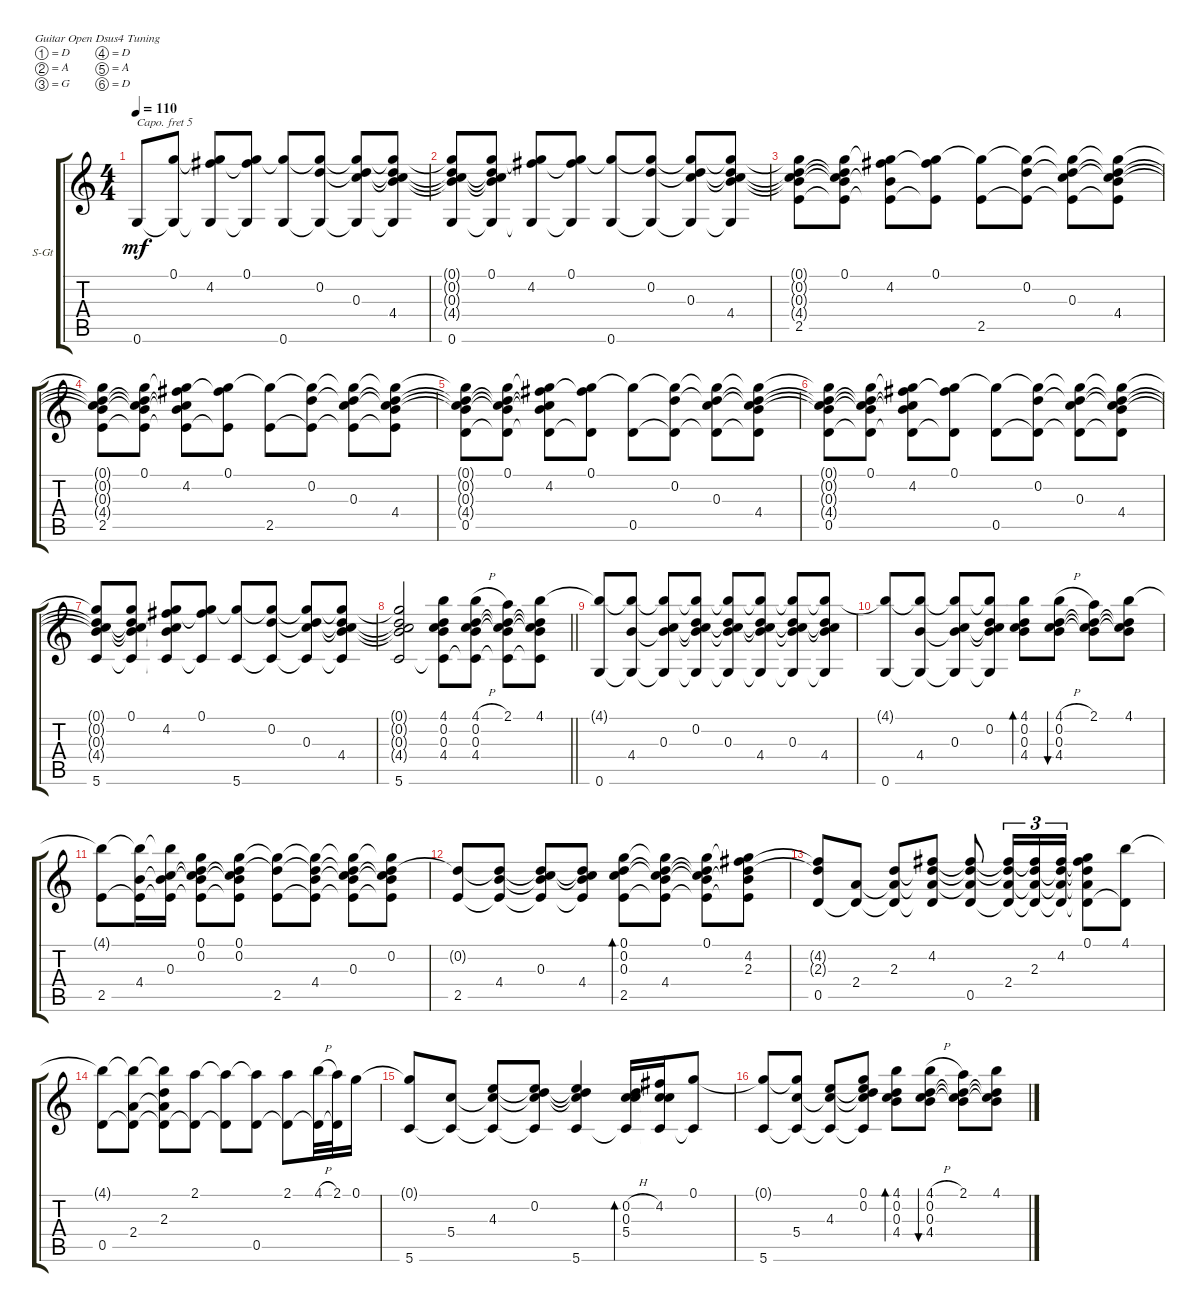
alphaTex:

\defaultSystemsLayout 4
\bracketExtendMode groupsimilarinstruments
\firstSystemTrackNameOrientation horizontal
\otherSystemsTrackNameOrientation horizontal
\track ("Steel Guitar" "S-Gt") {instrument acousticguitarsteel}
\staff {score tabs}
\capo 5
\tuning (D4 A3 G3 D3 A2 D2)
\ts (4 4)
\tempo 110
\clef g2
\ks c
0.6.8{dy mf instrument acousticguitarsteel} (0.1 0.6{t}).8 (4.2 0.1{t} 0.6{t}).8 (0.1 4.2{t} 0.6{t}).8 (0.6 0.1{t}).8 (0.6{t} 0.1{t} 0.2).8 (0.6{t} 0.1{t} 0.2{t} 0.3).8 (4.4 0.3{t} 0.2{t} 0.6{t} 0.1{t}).8 |
(0.6 4.4{t} 0.2{t} 0.3{t} 0.1{t}).8 (0.1 0.6{t} 4.4{t} 0.2{t} 0.3{t}).8 (4.2 0.1{t} 0.6{t}).8 (0.1 4.2{t} 0.6{t}).8 (0.6 0.1{t}).8 (0.6{t} 0.1{t} 0.2).8 (0.6{t} 0.1{t} 0.2{t} 0.3).8 (4.4 0.3{t} 0.2{t} 0.6{t} 0.1{t}).8 |
(2.5 0.1{t} 0.2{t} 0.3{t} 4.4{t}).8 (0.1 2.5{t} 0.2{t} 0.3{t} 4.4{t}).8 (4.2 0.1{t} 2.5{t} 4.4{t}).8 (0.1 4.2{t} 2.5{t}).8 (0.1{t} 2.5).8 (0.1{t} 0.2 2.5{t}).8 (0.1{t} 0.2{t} 0.3 2.5{t}).8 (4.4 0.3{t} 0.2{t} 0.1{t} 2.5{t}).8 |
(2.5 0.1{t} 0.2{t} 0.3{t} 4.4{t}).8 (0.1 2.5{t} 0.2{t} 0.3{t} 4.4{t}).8 (4.2 0.1{t} 2.5{t} 4.4{t} 0.3{t}).8 (0.1 4.2{t} 2.5{t}).8 (0.1{t} 2.5).8 (0.1{t} 0.2 2.5{t}).8 (0.1{t} 0.2{t} 0.3 2.5{t}).8 (4.4 0.3{t} 0.2{t} 0.1{t} 2.5{t}).8 |
(0.5 0.1{t} 0.2{t} 0.3{t} 4.4{t}).8 (0.1 0.5{t} 0.2{t} 0.3{t} 4.4{t}).8 (4.2 0.1{t} 0.5{t} 0.3{t} 4.4{t}).8 (0.1 4.2{t} 0.5{t}).8 (0.1{t} 0.5).8 (0.1{t} 0.2 0.5{t}).8 (0.1{t} 0.2{t} 0.3 0.5{t}).8 (4.4 0.3{t} 0.2{t} 0.1{t} 0.5{t}).8 |
(0.5 0.1{t} 0.2{t} 0.3{t} 4.4{t}).8 (0.1 0.5{t} 0.2{t} 0.3{t} 4.4{t}).8 (4.2 0.1{t} 0.5{t} 0.3{t} 4.4{t}).8 (0.1 4.2{t} 0.5{t}).8 (0.1{t} 0.5).8 (0.1{t} 0.2 0.5{t}).8 (0.1{t} 0.2{t} 0.3 0.5{t}).8 (4.4 0.3{t} 0.2{t} 0.1{t} 0.5{t}).8 |
(5.6 0.1{t} 0.2{t} 0.3{t} 4.4{t}).8 (0.1 5.6{t} 0.2{t} 0.3{t} 4.4{t}).8 (4.2 0.1{t} 5.6{t} 0.3{t} 4.4{t}).8 (0.1 4.2{t} 5.6{t}).8 (0.1{t} 5.6).8 (0.1{t} 0.2 5.6{t}).8 (0.1{t} 0.2{t} 0.3 5.6{t}).8 (4.4 0.3{t} 0.2{t} 0.1{t} 5.6{t}).8 |
\barLineRight lightlight
(5.6 4.4{t} 0.3{t} 0.2{t} 0.1{t}).2 (4.4 0.3 0.2 4.1 5.6{t}).8 (4.1{h} 0.2 0.3 4.4 5.6{t}).8 (2.1 0.2{t} 0.3{t} 4.4{t} 5.6{t}).8 (4.1 0.2{t} 0.3{t} 4.4{t} 5.6{t}).8 |
(0.6 4.1{t}).8 (4.4 0.6{t} 4.1{t}).8 (0.3 4.4{t} 0.6{t} 4.1{t}).8 (0.2 4.4{t} 0.3{t} 0.6{t} 4.1{t}).8 (0.3 0.2{t} 4.4{t} 0.6{t} 4.1{t}).8 (4.4 0.3{t} 0.2{t} 0.6{t} 4.1{t}).8 (0.3 4.4{t} 0.2{t} 0.6{t} 4.1{t}).8 (4.4 0.3{t} 0.2{t} 0.6{t} 4.1{t}).8 |
(0.6 4.1{t}).8 (4.4 0.6{t} 4.1{t}).8 (0.3 4.4{t} 0.6{t} 4.1{t}).8 (0.2 4.4{t} 0.3{t} 0.6{t} 4.1{t}).8 (4.4 0.3 0.2 4.1).8{bd 68} (4.1{h} 0.2 0.3 4.4).8{bu 67} (2.1 0.2{t} 0.3{t} 4.4{t}).8 (4.1 0.2{t} 0.3{t} 4.4{t}).8 |
(2.5 4.1{t}).8 (4.4 4.1{t} 2.5{t}).16 (0.3 4.1{t} 2.5{t} 4.4{t}).16 (0.1 0.2 2.5{t} 4.4{t} 0.3{t}).8 (0.2 0.1 2.5{t} 4.4{t} 0.3{t}).8 (2.5 0.1{t} 0.2{t}).8 (4.4 2.5{t} 0.1{t} 0.2{t}).8 (0.3 4.4{t} 2.5{t} 0.1{t} 0.2{t}).8 (0.2 0.3{t} 4.4{t} 2.5{t} 0.1{t}).8 |
(2.5 0.2{t}).8 (4.4 2.5{t} 0.2{t}).8 (0.3 4.4{t} 2.5{t} 0.2{t}).8 (4.4 0.3{t} 2.5{t} 0.2{t}).8 (2.5 0.3 0.2 0.1).8{bd 66} (4.4 0.2{t} 0.3{t} 2.5{t} 0.1{t}).8 (0.1 0.2{t} 0.3{t} 2.5{t} 4.4{t}).8 (4.2 2.3 0.1{t} 4.4{t} 2.5{t}).8 |
(4.2{t} 2.3{t} 0.5).8 (2.4 0.5{t}).8 (2.3 0.5{t} 2.4{t}).8 (4.2 0.5{t} 2.4{t} 2.3{t}).8 (0.5 2.4{t} 2.3{t} 4.2{t}).8 (2.4 2.3{t} 4.2{t} 0.5{t}).16{tu (3 2)} (2.3 4.2{t} 2.4{t} 0.5{t}).16{tu (3 2)} (4.2 2.3{t} 2.4{t} 0.5{t}).16{tu (3 2)} (0.1 4.2{t} 2.3{t} 2.4{t} 0.5{t}).8 (4.1 0.5{t}).8 |
(0.5 4.1{t}).8 (2.4 4.1{t} 0.5{t}).8 (4.1{t} 2.3 0.5{t} 2.4{t}).8 (2.1 0.5{t}).8 (2.1{t} 0.5{t}).8 (0.5 2.1{t}).8 (2.1 0.5{t}).8 (4.1{h} 0.5{t}).32 (2.1 0.5{t}).32 0.1.16 |
(0.1{t} 5.6).8 (5.4 5.6{t}).8 (4.3 5.6{t} 5.4{t}).8 (0.2 5.6{t} 5.4{t} 4.3{t}).8 (5.6 5.4{t} 4.3{t} 0.2{t}).4 (5.4 0.3 0.2{h} 5.6{t}).16{bd 120} (4.2 5.6{t} 5.4{t} 0.3{t}).16 (0.1 5.6{t}).8 |
(5.6 0.1{t}).8 (5.4 5.6{t} 0.1{t}).8 (4.3 5.6{t} 5.4{t}).8 (0.1 0.2 5.6{t} 5.4{t} 4.3{t}).8 (4.4 0.3 0.2 4.1).8{bd 68} (4.1{h} 0.2 0.3 4.4).8{bu 67} (2.1 0.2{t} 0.3{t} 4.4{t}).8 (4.1 0.2{t} 0.3{t} 4.4{t}).8
